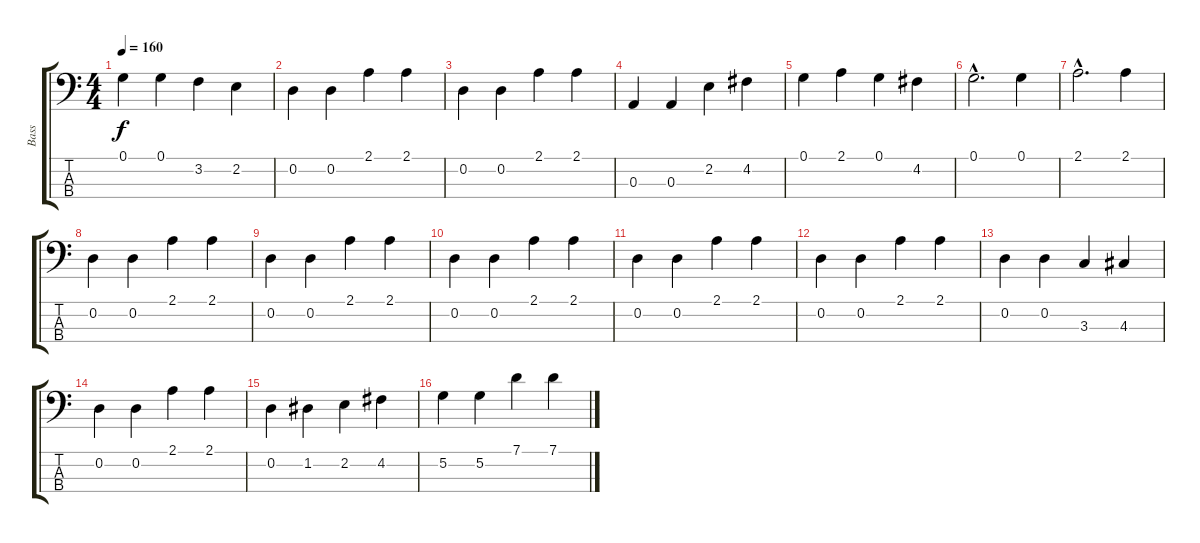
\track ("Bass" "Bass") {instrument electricbassfinger}
\staff {score tabs}
\tuning (G2 D2 A1 E1) {hide}
\ts (4 4)
\tempo 160
\clef f4
\ks c
0.1.4{dy f} 0.1.4 3.2.4 2.2.4 |
0.2.4 0.2.4 2.1.4 2.1.4 |
0.2.4 0.2.4 2.1.4 2.1.4 |
0.3.4 0.3.4 2.2.4 4.2.4 |
0.1.4 2.1.4 0.1.4 4.2.4 |
0.1{hac}.2{d} 0.1.4 |
2.1{hac}.2{d} 2.1.4 |
0.2.4 0.2.4 2.1.4 2.1.4 |
0.2.4 0.2.4 2.1.4 2.1.4 |
0.2.4 0.2.4 2.1.4 2.1.4 |
0.2.4 0.2.4 2.1.4 2.1.4 |
0.2.4 0.2.4 2.1.4 2.1.4 |
0.2.4 0.2.4 3.3.4 4.3.4 |
0.2.4 0.2.4 2.1.4 2.1.4 |
0.2.4 1.2.4 2.2.4 4.2.4 |
5.2.4 5.2.4 7.1.4 7.1.4
